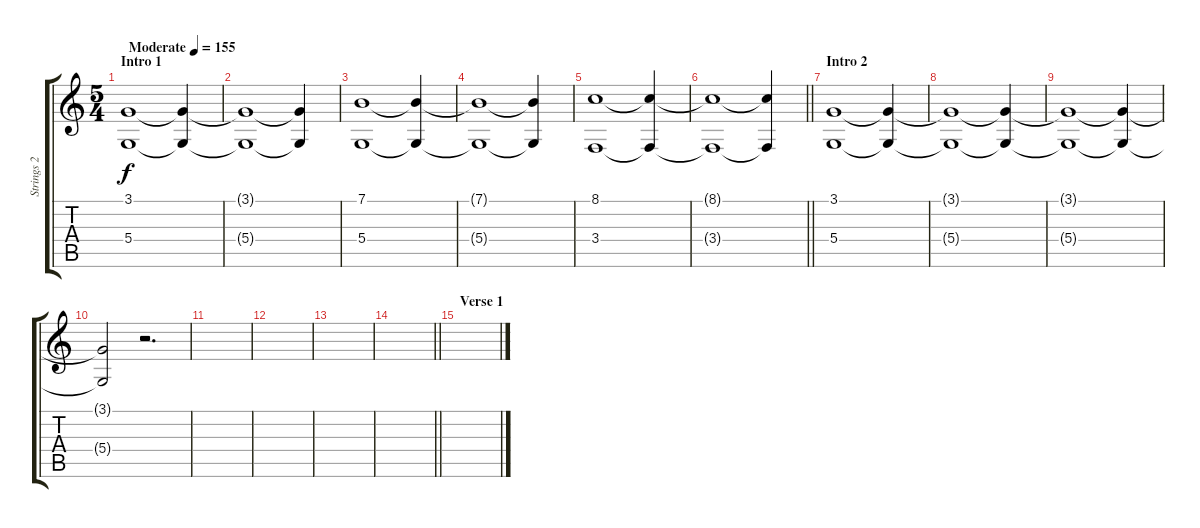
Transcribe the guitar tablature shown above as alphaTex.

\track ("Strings 2" "Strings 2") {instrument stringensemble1}
\staff {score tabs}
\tuning (E4 B3 G3 D3 A2 E2) {hide}
\ts (5 4)
\section ("" "Intro 1")
\tempo (155 "Moderate")
\clef g2
\ks c
(3.1 5.4).1{dy f instrument stringensemble1} (3.1{t} 5.4{t}).4 |
(3.1{t} 5.4{t}).1 (3.1{t} 5.4{t}).4 |
(7.1 5.4).1 (7.1{t} 5.4{t}).4 |
(7.1{t} 5.4{t}).1 (7.1{t} 5.4{t}).4 |
(8.1 3.4).1 (8.1{t} 3.4{t}).4 |
\barLineRight lightlight
(8.1{t} 3.4{t}).1 (8.1{t} 3.4{t}).4 |
\section ("" "Intro 2")
(3.1 5.4).1 (3.1{t} 5.4{t}).4 |
(3.1{t} 5.4{t}).1 (3.1{t} 5.4{t}).4 |
(3.1{t} 5.4{t}).1{volume 3} (3.1{t} 5.4{t}).4 |
(3.1{t} 5.4{t}).2 r.2{d} |
|
|
|
\barLineRight lightlight
|
\section ("" "Verse 1")
